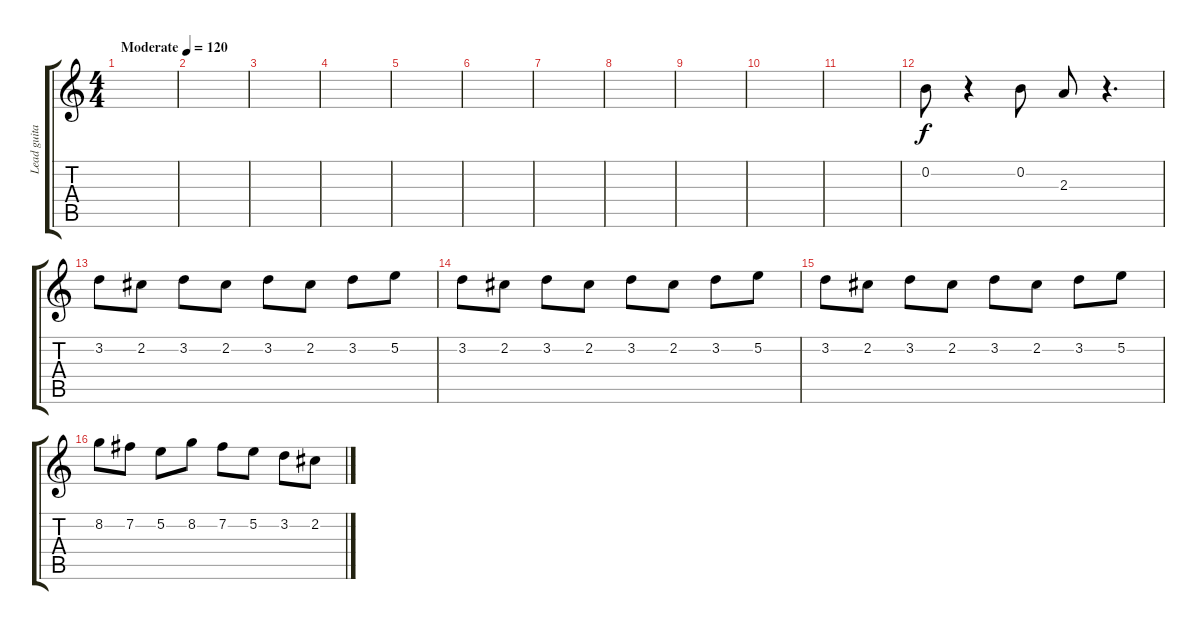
\track ("Lead guitar" "Lead guita") {instrument overdrivenguitar}
\staff {score tabs}
\tuning (E4 B3 G3 D3 A2 E2) {hide}
\ts (4 4)
\tempo (120 "Moderate")
\clef g2
\ks c
|
|
|
|
|
|
|
|
|
|
|
0.2.8 r.4 0.2.8 2.3.8 r.4{d} |
3.2.8 2.2.8 3.2.8 2.2.8 3.2.8 2.2.8 3.2.8 5.2.8 |
3.2.8 2.2.8 3.2.8 2.2.8 3.2.8 2.2.8 3.2.8 5.2.8 |
3.2.8 2.2.8 3.2.8 2.2.8 3.2.8 2.2.8 3.2.8 5.2.8 |
8.2.8 7.2.8 5.2.8 8.2.8 7.2.8 5.2.8 3.2.8 2.2.8
